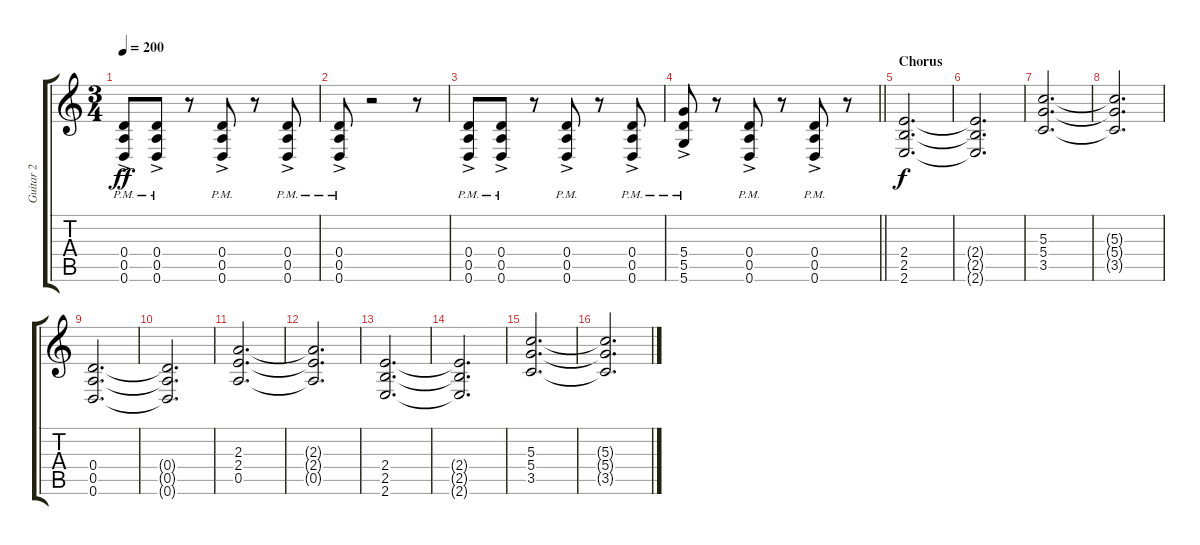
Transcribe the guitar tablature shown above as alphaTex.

\track ("Guitar 2" "Guitar 2") {instrument distortionguitar}
\staff {score tabs}
\tuning (E4 B3 G3 D3 A2 D2) {hide}
\ts (3 4)
\tempo 200
\clef g2
\ks c
(0.4{pm} 0.5{ac pm} 0.6{ac pm}).8{dy ff} (0.4{pm} 0.5{ac pm} 0.6{ac pm}).8 r.8 (0.4{pm} 0.5{ac pm} 0.6{ac pm}).8 r.8 (0.4{pm} 0.5{ac pm} 0.6{ac pm}).8 |
(0.4{pm} 0.5{ac pm} 0.6{ac pm}).8 r.2 r.8 |
(0.4{pm} 0.5{ac pm} 0.6{ac pm}).8 (0.4{pm} 0.5{ac pm} 0.6{ac pm}).8 r.8 (0.4{pm} 0.5{ac pm} 0.6{ac pm}).8 r.8 (0.4{pm} 0.5{ac pm} 0.6{ac pm}).8 |
\barLineRight lightlight
(5.4{pm} 5.5{ac pm} 5.6{ac pm}).8 r.8 (0.4{pm} 0.5{ac pm} 0.6{ac pm}).8 r.8 (0.4{pm} 0.5{ac pm} 0.6{ac pm}).8 r.8 |
\section ("" "Chorus")
(2.4 2.5 2.6).2{d dy f} |
(2.4{t} 2.5{t} 2.6{t}).2{d} |
(5.3 5.4 3.5).2{d} |
(5.3{t} 5.4{t} 3.5{t}).2{d} |
(0.4 0.5 0.6).2{d} |
(0.4{t} 0.5{t} 0.6{t}).2{d} |
(2.3 2.4 0.5).2{d} |
(2.3{t} 2.4{t} 0.5{t}).2{d} |
(2.4 2.5 2.6).2{d} |
(2.4{t} 2.5{t} 2.6{t}).2{d} |
(5.3 5.4 3.5).2{d} |
(5.3{t} 5.4{t} 3.5{t}).2{d}
